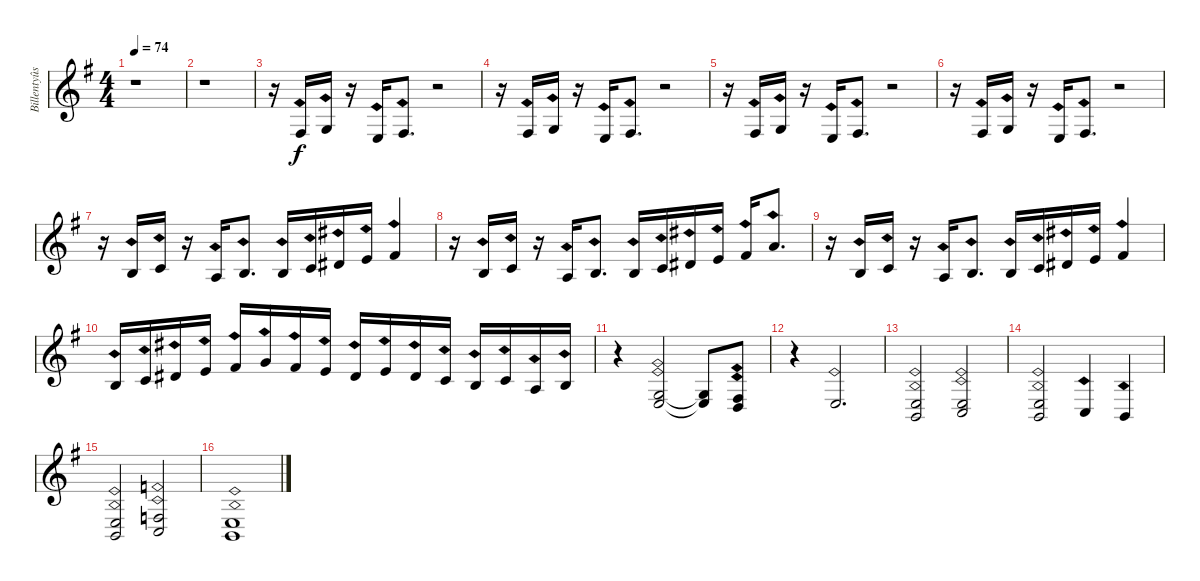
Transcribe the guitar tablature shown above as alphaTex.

\track ("Billentyûs 1 (Paul Morris)" "Billentyûs") {instrument synthstrings1}
\staff {score}
\tuning (E4 B3 G3 D3 A2 E2) {hide}
\ts (4 4)
\tempo 74
\clef g2
\ks g
r.1{dy f instrument synthstrings1} |
r.1 |
r.16 4.4{ph 12}.16 0.3{ph 12}.16 r.16 2.4{ph 12}.16 4.4{ph 12}.8{d} r.2 |
r.16 4.4{ph 12}.16 0.3{ph 12}.16 r.16 2.4{ph 12}.16 4.4{ph 12}.8{d} r.2 |
r.16 4.4{ph 12}.16 0.3{ph 12}.16 r.16 2.4{ph 12}.16 4.4{ph 12}.8{d} r.2 |
r.16 4.4{ph 12}.16 0.3{ph 12}.16 r.16 2.4{ph 12}.16 4.4{ph 12}.8{d} r.2 |
r.16 0.2{ph 12}.16 1.2{ph 12}.16 r.16 2.3{ph 12}.16 0.2{ph 12}.8{d} 0.2{ph 12}.16 1.2{ph 12}.16 4.2{ph 12}.16 0.1{ph 12}.16 2.1{ph 12}.4 |
r.16 0.2{ph 12}.16 1.2{ph 12}.16 r.16 2.3{ph 12}.16 0.2{ph 12}.8{d} 0.2{ph 12}.16 1.2{ph 12}.16 4.2{ph 12}.16 0.1{ph 12}.16 2.1{ph 12}.16 5.1{ph 12}.8{d} |
r.16 0.2{ph 12}.16 1.2{ph 12}.16 r.16 2.3{ph 12}.16 0.2{ph 12}.8{d} 0.2{ph 12}.16 1.2{ph 12}.16 4.2{ph 12}.16 0.1{ph 12}.16 2.1{ph 12}.4 |
0.2{ph 12}.16 1.2{ph 12}.16 4.2{ph 12}.16 5.2{ph 12}.16 2.1{ph 12}.16 3.1{ph 12}.16 2.1{ph 12}.16 0.1{ph 12}.16 4.2{ph 12}.16 5.2{ph 12}.16 4.2{ph 12}.16 1.2{ph 12}.16 0.2{ph 12}.16 1.2{ph 12}.16 2.3{ph 12}.16 0.2{ph 12}.16 |
r.4 (0.3{ph 12} 2.4{ph 12}).2 (0.3{t} 2.4{t}).8 (4.4{ph 12} 5.5{ph 12}).8 |
r.4 2.4{ph 12}.2{d} |
(2.4{ph 12} 2.5{ph 12}).2 (2.4{ph 12} 3.5{ph 12}).2 |
(2.4{ph 12} 2.5{ph 12}).2 3.5{ph 12}.4 2.5{ph 12}.4 |
(2.4{ph 12} 2.5{ph 12}).2 (3.4{ph 12} 3.5{ph 12}).2 |
(2.4{ph 12} 2.5{ph 12}).1
